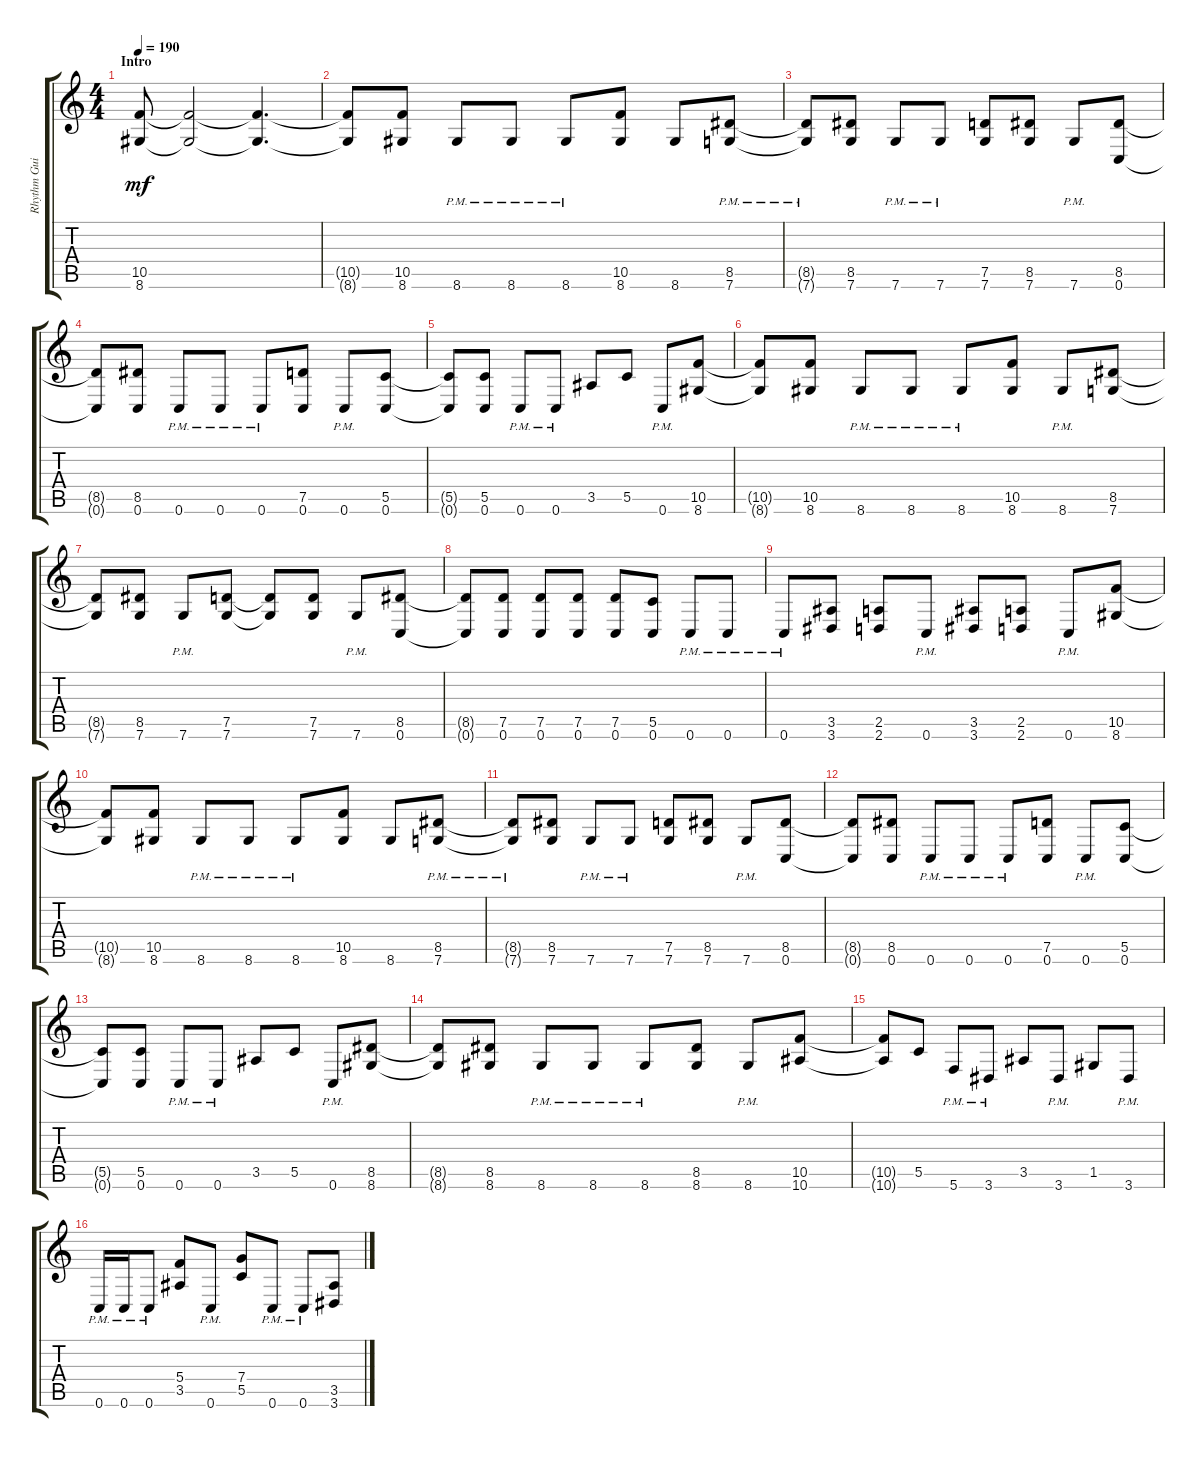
\track ("Rhythm Guitar" "Rhythm Gui") {instrument distortionguitar}
\staff {score tabs}
\tuning (D4 A3 F3 C3 G2 C2) {hide}
\ts (4 4)
\section ("" "Intro")
\tempo 190
\clef g2
\ks c
(10.5 8.6).8{dy mf instrument distortionguitar} (10.5{t} 8.6{t}).2 (10.5{t} 8.6{t}).4{d} |
(10.5{t} 8.6{t}).8 (10.5 8.6).8 8.6{pm}.8 8.6{pm}.8 8.6{pm}.8 (10.5 8.6).8 8.6.8 (8.5 7.6{pm}).8 |
(8.5{t} 7.6{pm t}).8 (8.5 7.6).8 7.6{pm}.8 7.6{pm}.8 (7.5 7.6).8 (8.5 7.6).8 7.6{pm}.8 (8.5 0.6).8 |
(8.5{t} 0.6{t}).8 (8.5 0.6).8 0.6{pm}.8 0.6{pm}.8 0.6{pm}.8 (7.5 0.6).8 0.6{pm}.8 (5.5 0.6).8 |
(5.5{t} 0.6{t}).8 (5.5 0.6).8 0.6{pm}.8 0.6{pm}.8 3.5.8 5.5.8 0.6{pm}.8 (10.5 8.6).8 |
(10.5{t} 8.6{t}).8 (10.5 8.6).8 8.6{pm}.8 8.6{pm}.8 8.6{pm}.8 (10.5 8.6).8 8.6{pm}.8 (8.5 7.6).8 |
(8.5{t} 7.6{t}).8 (8.5 7.6).8 7.6{pm}.8 (7.5 7.6).8 (7.5{t} 7.6{t}).8 (7.5 7.6).8 7.6{pm}.8 (8.5 0.6).8 |
(8.5{t} 0.6{t}).8 (7.5 0.6).8 (7.5 0.6).8 (7.5 0.6).8 (7.5 0.6).8 (5.5 0.6).8 0.6{pm}.8 0.6{pm}.8 |
0.6{pm}.8 (3.5 3.6).8 (2.5 2.6).8 0.6{pm}.8 (3.5 3.6).8 (2.5 2.6).8 0.6{pm}.8 (10.5 8.6).8 |
(10.5{t} 8.6{t}).8 (10.5 8.6).8 8.6{pm}.8 8.6{pm}.8 8.6{pm}.8 (10.5 8.6).8 8.6.8 (8.5 7.6{pm}).8 |
(8.5{t} 7.6{pm t}).8 (8.5 7.6).8 7.6{pm}.8 7.6{pm}.8 (7.5 7.6).8 (8.5 7.6).8 7.6{pm}.8 (8.5 0.6).8 |
(8.5{t} 0.6{t}).8 (8.5 0.6).8 0.6{pm}.8 0.6{pm}.8 0.6{pm}.8 (7.5 0.6).8 0.6{pm}.8 (5.5 0.6).8 |
(5.5{t} 0.6{t}).8 (5.5 0.6).8 0.6{pm}.8 0.6{pm}.8 3.5.8 5.5.8 0.6{pm}.8 (8.5 8.6).8 |
(8.5{t} 8.6{t}).8 (8.5 8.6).8 8.6{pm}.8 8.6{pm}.8 8.6{pm}.8 (8.5 8.6).8 8.6{pm}.8 (10.5 10.6).8 |
(10.5{t} 10.6{t}).8 5.5.8 5.6{pm}.8 3.6{pm}.8 3.5.8 3.6{pm}.8 1.5.8 3.6{pm}.8 |
0.6{pm}.16 0.6{pm}.16 0.6{pm}.8 (5.4 3.5).8 0.6{pm}.8 (7.4 5.5).8 0.6{pm}.8 0.6{pm}.8 (3.5 3.6).8
